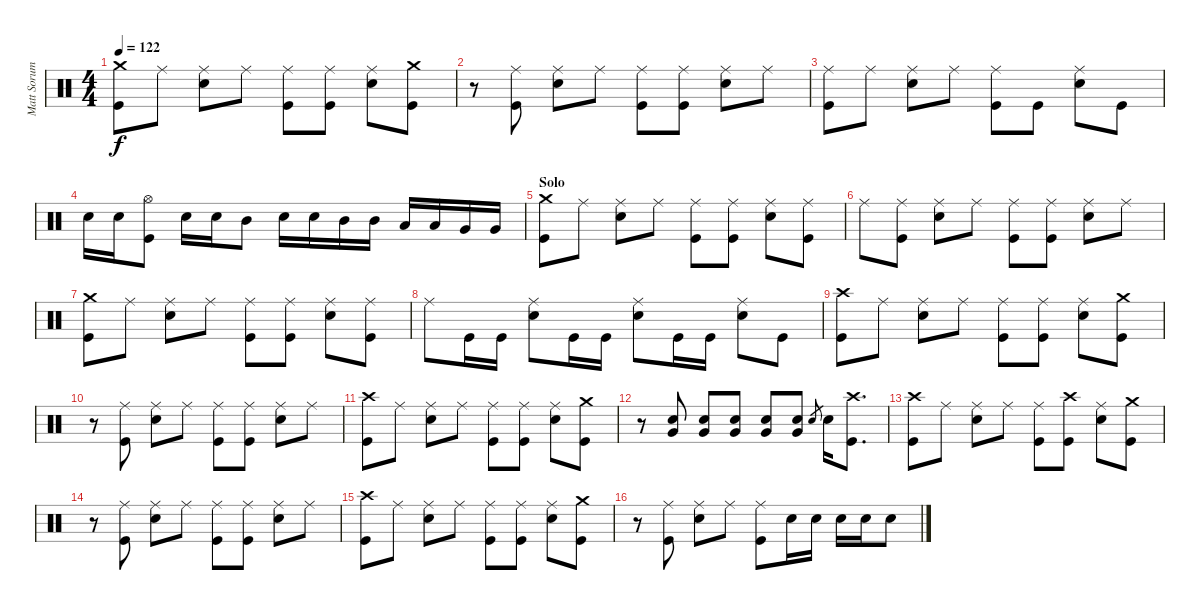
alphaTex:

\track ("Matt Sorum" "Matt Sorum") {instrument percussion}
\staff {score}
\articulation defaults
\ts (4 4)
\tempo 122
\clef neutral
\ks c
("Crash medium (hit)" "Kick (hit)").8{dy f} "Ride (middle)".8 ("Ride (middle)" "Electric Snare (hit)").8 "Ride (middle)".8 ("Ride (middle)" "Kick (hit)").8 ("Ride (middle)" "Kick (hit)").8 ("Ride (middle)" "Electric Snare (hit)").8 ("Crash medium (hit)" "Kick (hit)").8 |
r.8 ("Ride (middle)" "Kick (hit)").8 ("Ride (middle)" "Electric Snare (hit)").8 "Ride (middle)".8 ("Ride (middle)" "Kick (hit)").8 ("Ride (middle)" "Kick (hit)").8 ("Ride (middle)" "Electric Snare (hit)").8 "Ride (middle)".8 |
("Ride (middle)" "Kick (hit)").8 "Ride (middle)".8 ("Ride (middle)" "Electric Snare (hit)").8 "Ride (middle)".8 ("Ride (middle)" "Kick (hit)").8 "Kick (hit)".8 ("Ride (middle)" "Electric Snare (hit)").8 "Kick (hit)".8 |
"Electric Snare (hit)".16 "Electric Snare (hit)".16 ("Hi-Hat (open)" "Kick (hit)").8 "Electric Snare (hit)".16 "Electric Snare (hit)".16 "Mid Tom (hit)".8 "Electric Snare (hit)".16 "Electric Snare (hit)".16 "Mid Tom (hit)".16 "Mid Tom (hit)".16 "Low Tom (hit)".16 "Low Tom (hit)".16 "Very Low Tom (hit)".16 "Very Low Tom (hit)".16 |
\section ("" "Solo")
("Crash medium (hit)" "Kick (hit)").8 "Ride (middle)".8 ("Ride (middle)" "Electric Snare (hit)").8 "Ride (middle)".8 ("Ride (middle)" "Kick (hit)").8 ("Ride (middle)" "Kick (hit)").8 ("Ride (middle)" "Electric Snare (hit)").8 ("Ride (middle)" "Kick (hit)").8 |
"Ride (middle)".8 ("Ride (middle)" "Kick (hit)").8 ("Ride (middle)" "Electric Snare (hit)").8 "Ride (middle)".8 ("Ride (middle)" "Kick (hit)").8 ("Ride (middle)" "Kick (hit)").8 ("Ride (middle)" "Electric Snare (hit)").8 "Ride (middle)".8 |
("Crash medium (hit)" "Kick (hit)").8 "Ride (middle)".8 ("Ride (middle)" "Electric Snare (hit)").8 "Ride (middle)".8 ("Ride (middle)" "Kick (hit)").8 ("Ride (middle)" "Kick (hit)").8 ("Ride (middle)" "Electric Snare (hit)").8 ("Ride (middle)" "Kick (hit)").8 |
"Ride (middle)".8 "Kick (hit)".16 "Kick (hit)".16 ("Ride (middle)" "Electric Snare (hit)").8 "Kick (hit)".16 "Kick (hit)".16 ("Ride (middle)" "Electric Snare (hit)").8 "Kick (hit)".16 "Kick (hit)".16 ("Ride (middle)" "Electric Snare (hit)").8 "Kick (hit)".8 |
("Crash high (hit)" "Kick (hit)").8 "Ride (middle)".8 ("Ride (middle)" "Electric Snare (hit)").8 "Ride (middle)".8 ("Ride (middle)" "Kick (hit)").8 ("Ride (middle)" "Kick (hit)").8 ("Ride (middle)" "Electric Snare (hit)").8 ("Crash medium (hit)" "Kick (hit)").8 |
r.8 ("Ride (middle)" "Kick (hit)").8 ("Ride (middle)" "Electric Snare (hit)").8 "Ride (middle)".8 ("Ride (middle)" "Kick (hit)").8 ("Ride (middle)" "Kick (hit)").8 ("Ride (middle)" "Electric Snare (hit)").8 "Ride (middle)".8 |
("Crash high (hit)" "Kick (hit)").8 "Ride (middle)".8 ("Ride (middle)" "Electric Snare (hit)").8 "Ride (middle)".8 ("Ride (middle)" "Kick (hit)").8 ("Ride (middle)" "Kick (hit)").8 ("Ride (middle)" "Electric Snare (hit)").8 ("Crash medium (hit)" "Kick (hit)").8 |
r.8 ("Very Low Tom (hit)" "Electric Snare (hit)").8 ("Very Low Tom (hit)" "Electric Snare (hit)").8 ("Very Low Tom (hit)" "Electric Snare (hit)").8 ("Very Low Tom (hit)" "Electric Snare (hit)").8 ("Very Low Tom (hit)" "Electric Snare (hit)").8 "Electric Snare (hit)".8{gr} "Electric Snare (hit)".16 ("Crash high (hit)" "Kick (hit)").8{d} |
("Crash high (hit)" "Kick (hit)").8 "Ride (middle)".8 ("Ride (middle)" "Electric Snare (hit)").8 "Ride (middle)".8 ("Ride (middle)" "Kick (hit)").8 ("Crash high (hit)" "Kick (hit)").8 ("Ride (middle)" "Electric Snare (hit)").8 ("Crash medium (hit)" "Kick (hit)").8 |
r.8 ("Ride (middle)" "Kick (hit)").8 ("Ride (middle)" "Electric Snare (hit)").8 "Ride (middle)".8 ("Ride (middle)" "Kick (hit)").8 ("Ride (middle)" "Kick (hit)").8 ("Ride (middle)" "Electric Snare (hit)").8 "Ride (middle)".8 |
("Crash high (hit)" "Kick (hit)").8 "Ride (middle)".8 ("Ride (middle)" "Electric Snare (hit)").8 "Ride (middle)".8 ("Ride (middle)" "Kick (hit)").8 ("Ride (middle)" "Kick (hit)").8 ("Ride (middle)" "Electric Snare (hit)").8 ("Crash medium (hit)" "Kick (hit)").8 |
r.8 ("Ride (middle)" "Kick (hit)").8 ("Ride (middle)" "Electric Snare (hit)").8 "Ride (middle)".8 ("Ride (middle)" "Kick (hit)").8 "Electric Snare (hit)".16 "Electric Snare (hit)".16 "Electric Snare (hit)".16 "Electric Snare (hit)".16 "Electric Snare (hit)".8
